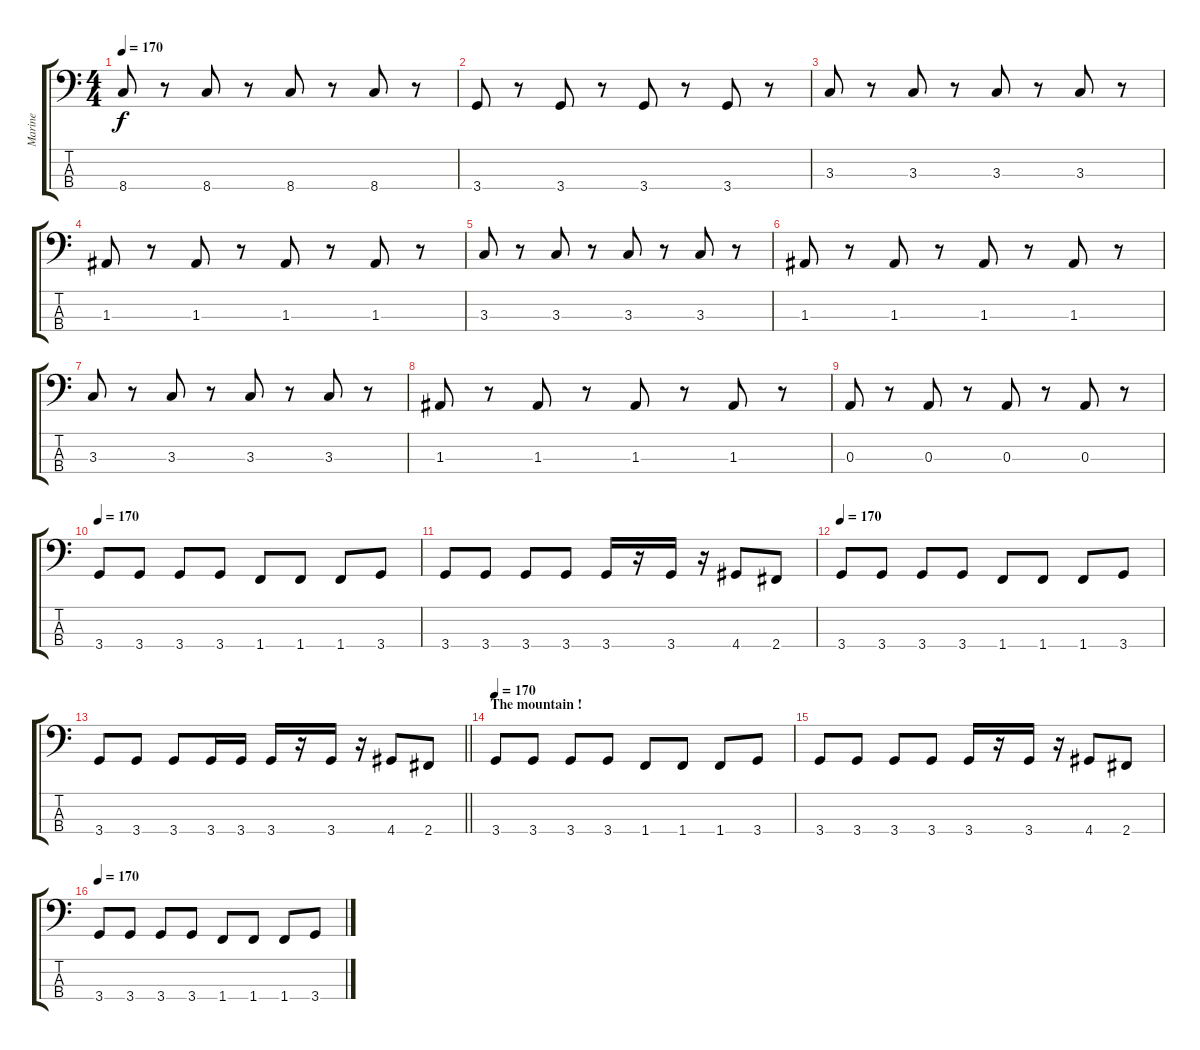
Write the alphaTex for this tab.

\track ("Marine" "Marine") {instrument electricbassfinger}
\staff {score tabs}
\tuning (G2 D2 A1 E1) {hide}
\ts (4 4)
\tempo 170
\clef f4
\ks c
8.4.8{dy f} r.8 8.4.8 r.8 8.4.8 r.8 8.4.8 r.8 |
3.4.8 r.8 3.4.8 r.8 3.4.8 r.8 3.4.8 r.8 |
3.3.8 r.8 3.3.8 r.8 3.3.8 r.8 3.3.8 r.8 |
1.3.8 r.8 1.3.8 r.8 1.3.8 r.8 1.3.8 r.8 |
3.3.8 r.8 3.3.8 r.8 3.3.8 r.8 3.3.8 r.8 |
1.3.8 r.8 1.3.8 r.8 1.3.8 r.8 1.3.8 r.8 |
3.3.8 r.8 3.3.8 r.8 3.3.8 r.8 3.3.8 r.8 |
1.3.8 r.8 1.3.8 r.8 1.3.8 r.8 1.3.8 r.8 |
0.3.8 r.8 0.3.8 r.8 0.3.8 r.8 0.3.8 r.8 |
\tempo 170
3.4.8 3.4.8 3.4.8 3.4.8 1.4.8 1.4.8 1.4.8 3.4.8 |
3.4.8 3.4.8 3.4.8 3.4.8 3.4.16 r.16 3.4.16 r.16 4.4.8 2.4.8 |
\tempo 170
3.4.8 3.4.8 3.4.8 3.4.8 1.4.8 1.4.8 1.4.8 3.4.8 |
\barLineRight lightlight
3.4.8 3.4.8 3.4.8 3.4.16 3.4.16 3.4.16 r.16 3.4.16 r.16 4.4.8 2.4.8 |
\section ("" "The mountain !")
\tempo 170
3.4.8 3.4.8 3.4.8 3.4.8 1.4.8 1.4.8 1.4.8 3.4.8 |
3.4.8 3.4.8 3.4.8 3.4.8 3.4.16 r.16 3.4.16 r.16 4.4.8 2.4.8 |
\tempo 170
3.4.8 3.4.8 3.4.8 3.4.8 1.4.8 1.4.8 1.4.8 3.4.8
